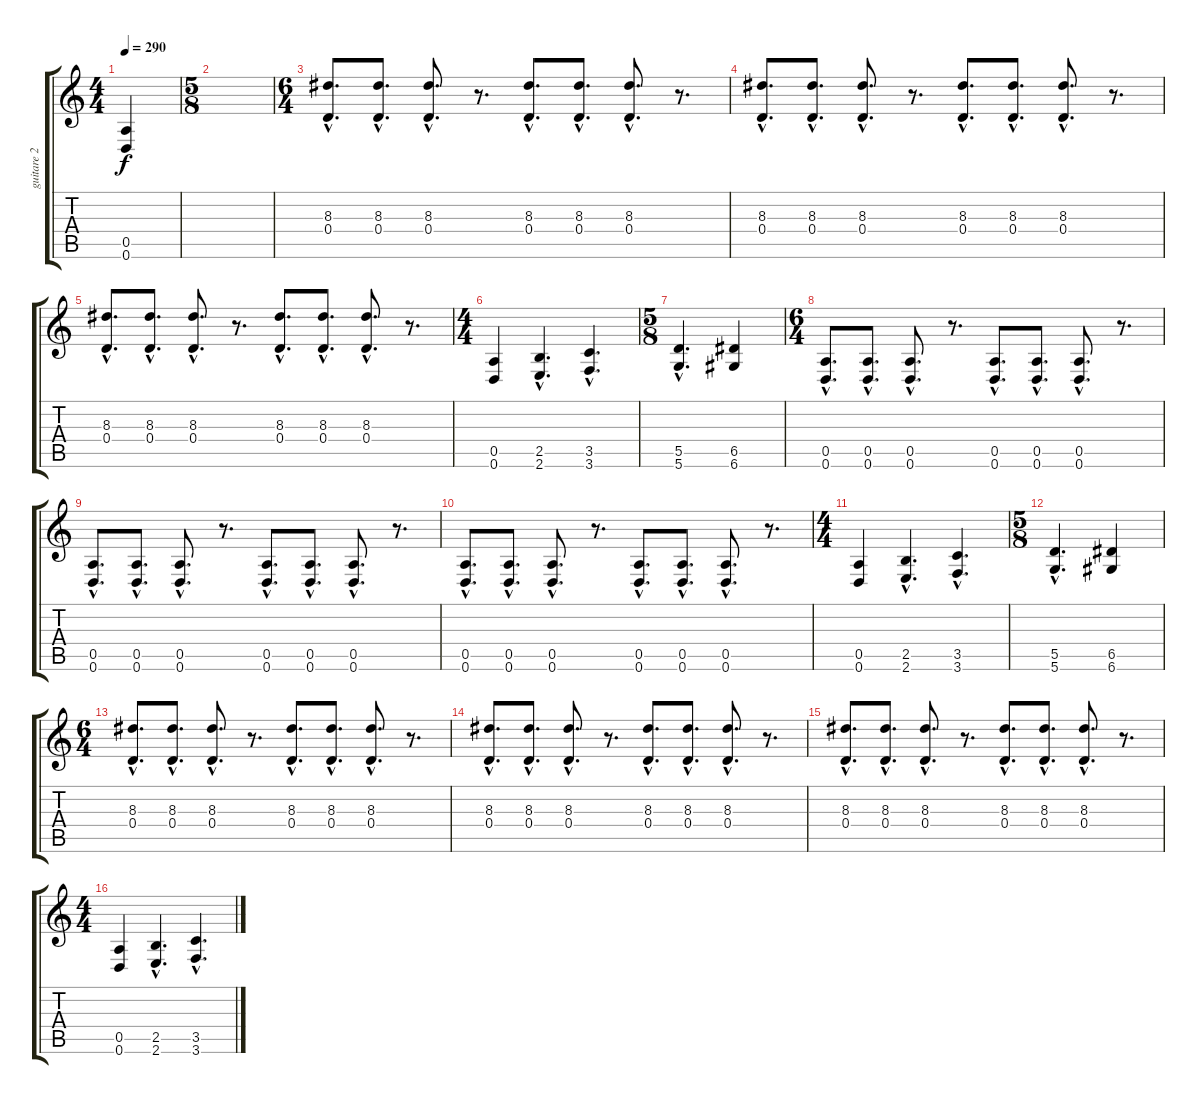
\track ("guitare 2" "guitare 2") {instrument distortionguitar}
\staff {score tabs}
\tuning (E4 B3 G3 D3 A2 D2) {hide}
\ts (4 4)
\tempo 290
\clef g2
\ks c
(0.5 0.6).4{dy f instrument distortionguitar} |
\ts (5 8)
|
\ts (6 4)
(8.3{hac} 0.4{hac}).8{d} (8.3{hac} 0.4{hac}).8{d} (8.3{hac} 0.4{hac}).8{d} r.8{d} (8.3{hac} 0.4{hac}).8{d} (8.3{hac} 0.4{hac}).8{d} (8.3{hac} 0.4{hac}).8{d} r.8{d} |
(8.3{hac} 0.4{hac}).8{d} (8.3{hac} 0.4{hac}).8{d} (8.3{hac} 0.4{hac}).8{d} r.8{d} (8.3{hac} 0.4{hac}).8{d} (8.3{hac} 0.4{hac}).8{d} (8.3{hac} 0.4{hac}).8{d} r.8{d} |
(8.3{hac} 0.4{hac}).8{d} (8.3{hac} 0.4{hac}).8{d} (8.3{hac} 0.4{hac}).8{d} r.8{d} (8.3{hac} 0.4{hac}).8{d} (8.3{hac} 0.4{hac}).8{d} (8.3{hac} 0.4{hac}).8{d} r.8{d} |
\ts (4 4)
(0.5 0.6).4 (2.5{hac} 2.6{hac}).4{d} (3.5{hac} 3.6{hac}).4{d} |
\ts (5 8)
(5.5{hac} 5.6{hac}).4{d} (6.5 6.6).4 |
\ts (6 4)
(0.5{hac} 0.6{hac}).8{d} (0.5{hac} 0.6{hac}).8{d} (0.5{hac} 0.6{hac}).8{d} r.8{d} (0.5{hac} 0.6{hac}).8{d} (0.5{hac} 0.6{hac}).8{d} (0.5{hac} 0.6{hac}).8{d} r.8{d} |
(0.5{hac} 0.6{hac}).8{d} (0.5{hac} 0.6{hac}).8{d} (0.5{hac} 0.6{hac}).8{d} r.8{d} (0.5{hac} 0.6{hac}).8{d} (0.5{hac} 0.6{hac}).8{d} (0.5{hac} 0.6{hac}).8{d} r.8{d} |
(0.5{hac} 0.6{hac}).8{d} (0.5{hac} 0.6{hac}).8{d} (0.5{hac} 0.6{hac}).8{d} r.8{d} (0.5{hac} 0.6{hac}).8{d} (0.5{hac} 0.6{hac}).8{d} (0.5{hac} 0.6{hac}).8{d} r.8{d} |
\ts (4 4)
(0.5 0.6).4 (2.5{hac} 2.6{hac}).4{d} (3.5{hac} 3.6{hac}).4{d} |
\ts (5 8)
(5.5{hac} 5.6{hac}).4{d} (6.5 6.6).4 |
\ts (6 4)
(8.3{hac} 0.4{hac}).8{d} (8.3{hac} 0.4{hac}).8{d} (8.3{hac} 0.4{hac}).8{d} r.8{d} (8.3{hac} 0.4{hac}).8{d} (8.3{hac} 0.4{hac}).8{d} (8.3{hac} 0.4{hac}).8{d} r.8{d} |
(8.3{hac} 0.4{hac}).8{d} (8.3{hac} 0.4{hac}).8{d} (8.3{hac} 0.4{hac}).8{d} r.8{d} (8.3{hac} 0.4{hac}).8{d} (8.3{hac} 0.4{hac}).8{d} (8.3{hac} 0.4{hac}).8{d} r.8{d} |
(8.3{hac} 0.4{hac}).8{d} (8.3{hac} 0.4{hac}).8{d} (8.3{hac} 0.4{hac}).8{d} r.8{d} (8.3{hac} 0.4{hac}).8{d} (8.3{hac} 0.4{hac}).8{d} (8.3{hac} 0.4{hac}).8{d} r.8{d} |
\ts (4 4)
(0.5 0.6).4 (2.5{hac} 2.6{hac}).4{d} (3.5{hac} 3.6{hac}).4{d}
